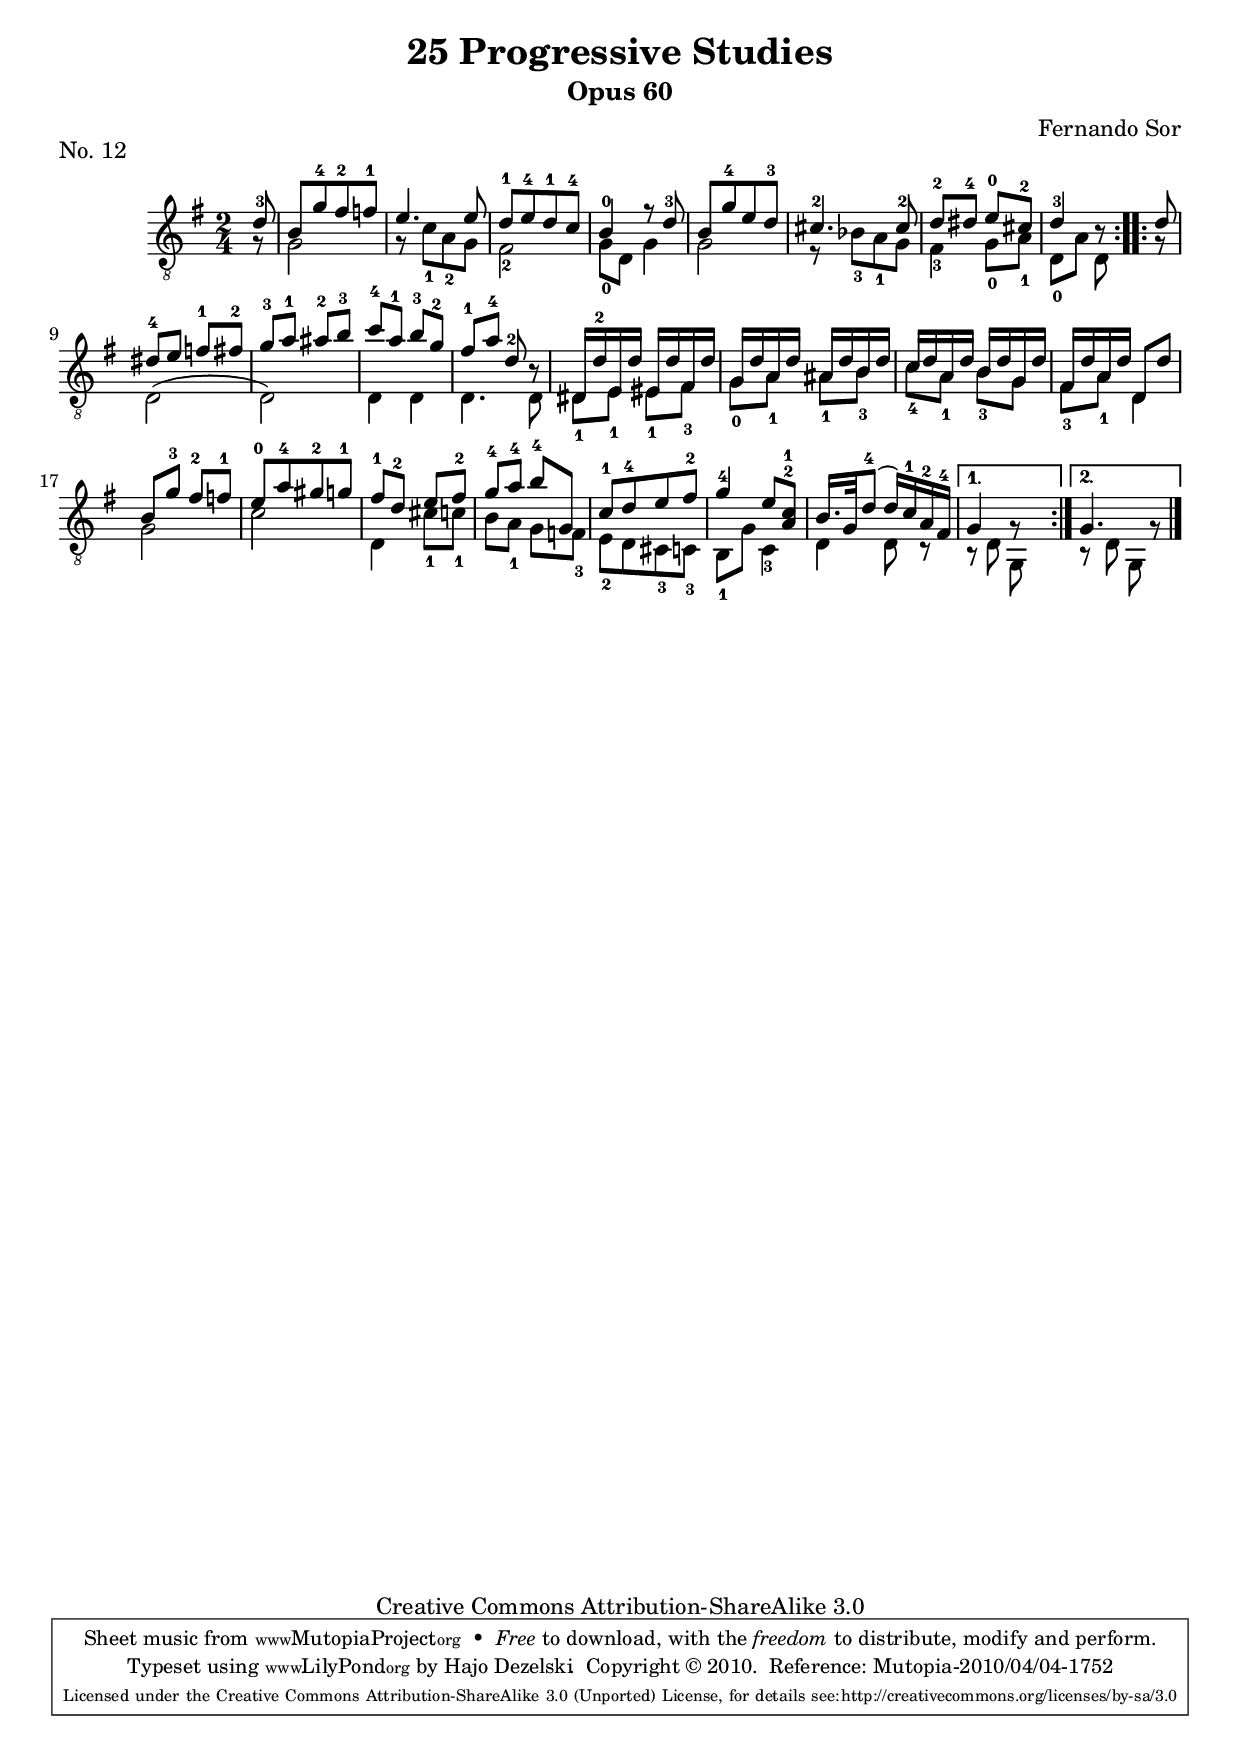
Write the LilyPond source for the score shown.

\version "2.13.10"

%#(set-default-paper-size "a4")


\header {
        title = "25 Progressive Studies"
        subtitle = "Opus 60"
        piece = "No. 12"
        composer = "Fernando Sor"
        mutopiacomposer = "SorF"
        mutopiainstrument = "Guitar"
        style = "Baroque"
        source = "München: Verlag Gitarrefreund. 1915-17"
        comment = "From the Boije collection"
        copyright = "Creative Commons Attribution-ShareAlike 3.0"
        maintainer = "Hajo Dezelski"
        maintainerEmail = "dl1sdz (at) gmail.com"

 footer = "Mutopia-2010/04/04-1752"
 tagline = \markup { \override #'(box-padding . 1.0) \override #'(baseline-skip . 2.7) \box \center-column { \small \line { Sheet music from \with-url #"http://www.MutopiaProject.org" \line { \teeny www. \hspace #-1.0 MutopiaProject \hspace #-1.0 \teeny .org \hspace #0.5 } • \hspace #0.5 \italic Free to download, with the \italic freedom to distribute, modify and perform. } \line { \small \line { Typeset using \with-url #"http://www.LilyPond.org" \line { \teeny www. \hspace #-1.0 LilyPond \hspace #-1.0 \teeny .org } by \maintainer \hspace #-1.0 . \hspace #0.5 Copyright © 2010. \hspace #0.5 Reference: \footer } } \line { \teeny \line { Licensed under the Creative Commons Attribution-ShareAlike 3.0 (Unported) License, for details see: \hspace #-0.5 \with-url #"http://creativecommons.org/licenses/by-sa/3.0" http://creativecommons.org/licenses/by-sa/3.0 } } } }
}

% The score definition

melody =  \relative d' {
  \stemUp
  \tieUp
  \slurUp
  \override Staff.NoteCollision
    #'merge-differently-headed = ##t
  \override Staff.NoteCollision
    #'merge-differently-dotted = ##t
  
	\repeat volta 2 {
		d8-3
		b8 [ g'-4 fis-2 f-1 ] | % 1
		e4. e8 | % 2
		d8-1 [ e-4 d-1 c-4 ] | % 3
		b4-0 fis'8\rest d8-3 | % 4
		b8 [ g'-4 e d-3 ] | % 5
		cis4.-2 cis8-2 | % 6
		d-2 [ dis-4 ] e-0 [ cis-2]  | % 7
		d4-3 r8  | % 8
	}
	
	\repeat volta 2 { 
		d8  | % 0
		dis8-4 [ e ] f-1 [ fis-2 ] | % 9
		g8-3 [ a-1 ] ais-2 [ b-3 ]   | % 10
		c-4 [ a-1 ] b-3 [ g-2 ] | %11
		fis-1 [ a-4 ] d,-2 r8 | % 12
		dis,16 [ d'-2 e, d' ] eis, [ d' fis, d' ] | % 13
		g,16 [ d' a d ] ais [ d b d ]  | % 14
	 	c16 [ d a d ] b [ d g, d' ]  | % 15
	 	fis,16 [ d' a d ] d,8 [ d'8 ]  | % 16 
		b8 [ g'-3 ] fis-2 f-1 ] | % 17
		e8-0 [ a-4 gis-2 g-1 ]  | % 18
 		fis8-1 [ d-2 ] e [ fis-2 ] | % 19
		g8-4 [ a-4 ] b-4 [ g, ]   | % 20
	    c8-1 [ d-4 e fis-2 ]  | % 21
	    g4-4 e8 [ <a,^2 c^1>] | % 22
	    b16. [ g32 d'8-4 ( ] d16) [ c-1 a-2 fis-4 ] | % 23
	}
	    \alternative {
	    	{ g4 g8\rest s8}
	    	{ g4. g8\rest \bar "|."}
	    }
	 	 
    }

bass =  \relative g {
  \stemDown

	
	\repeat volta 2 {
		g8\rest | % 0
		g2 | % 1
		g8\rest c8_1 [ a_2 g ] | % 2
		fis2_2 | % 3
		g8_0 [ d ] g4 | % 4
		g2 | % 5
		e8\rest bes'8_3 [ a_1 g ] | % 6
		fis4_3 g8_0 [ a_1 ] | % 7
		d,8_0 [ a' ] d,8  | % 8
	}
	
	\repeat volta 2 { 
		g8\rest 
		d2 ( | % 9
		d2 ) | % 10
		d4 d4 | %11
		d4. d8  | % 12
		dis8_1 [ e_1 ] eis_1 [fis_3 ] | % 13
		g8_0 [ a_1 ] ais_1 [b_3 ] | % 14
		c8_4 [ a_1 ] b_3 [g ] | % 15
	 	fis8_3 [ a_1 ] d,4 | % 16 
		g2 | % 17
		c2  | % 18
 		d,4 cis'8_1 [ c_1 ] | % 19
		b8 [ a_1 ] g [ f_3 ]   | % 20
	    e8_2 [ d cis_3 c_3 ]  | % 21
	    b8_1 [ g'8 ] c,4_3 | % 22
	    d4 d8 r8 | % 23
	}
	    \alternative {
	    	{r8 d8 g,8 s8 }
	    	{r8 d'8 g,8 s8 \bar "|."}
	    }
    
}
    
 
% The score definition
\score {
	\context Staff << 
        \time 2/4 
        \clef "treble_8" 
        \key g \major  
        \partial 8
        \set Staff.midiInstrument ="acoustic guitar (nylon)"
        \context Voice = "melodie" { \melody }
        \context Voice = "basso"   { \bass  }
    >>
	\layout { }
 	 \midi { 
    \context {
      \Score
      tempoWholesPerMinute = #(ly:make-moment 80 4)
      }
     }
}
